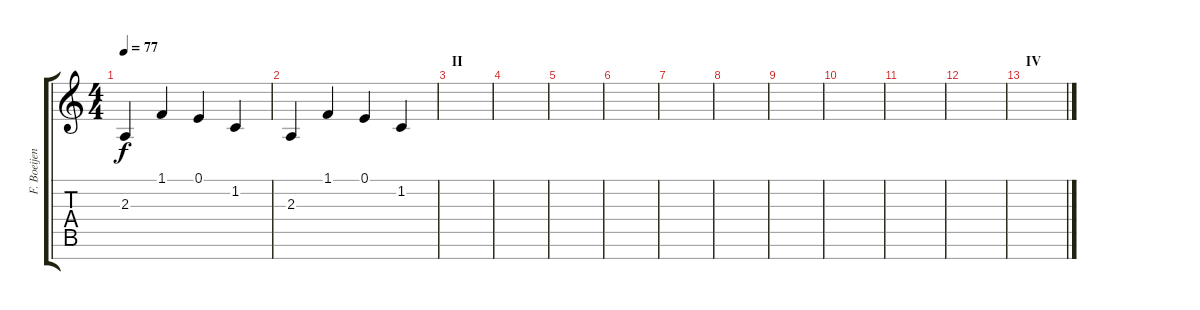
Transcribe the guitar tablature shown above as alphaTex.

\track ("F. Boeijen" "F. Boeijen") {instrument clavinet}
\staff {score tabs}
\tuning (E4 B3 G3 D3 A2 E2 B1) {hide}
\ts (4 4)
\tempo 77
\clef g2
\ks c
2.3.4{dy f volume 7 instrument synthstrings1} 1.1.4 0.1.4 1.2.4 |
2.3.4{volume 7 instrument synthstrings1} 1.1.4 0.1.4 1.2.4 |
\section ("" "II")
|
|
|
|
|
|
|
|
|
|
\section ("" "IV")
